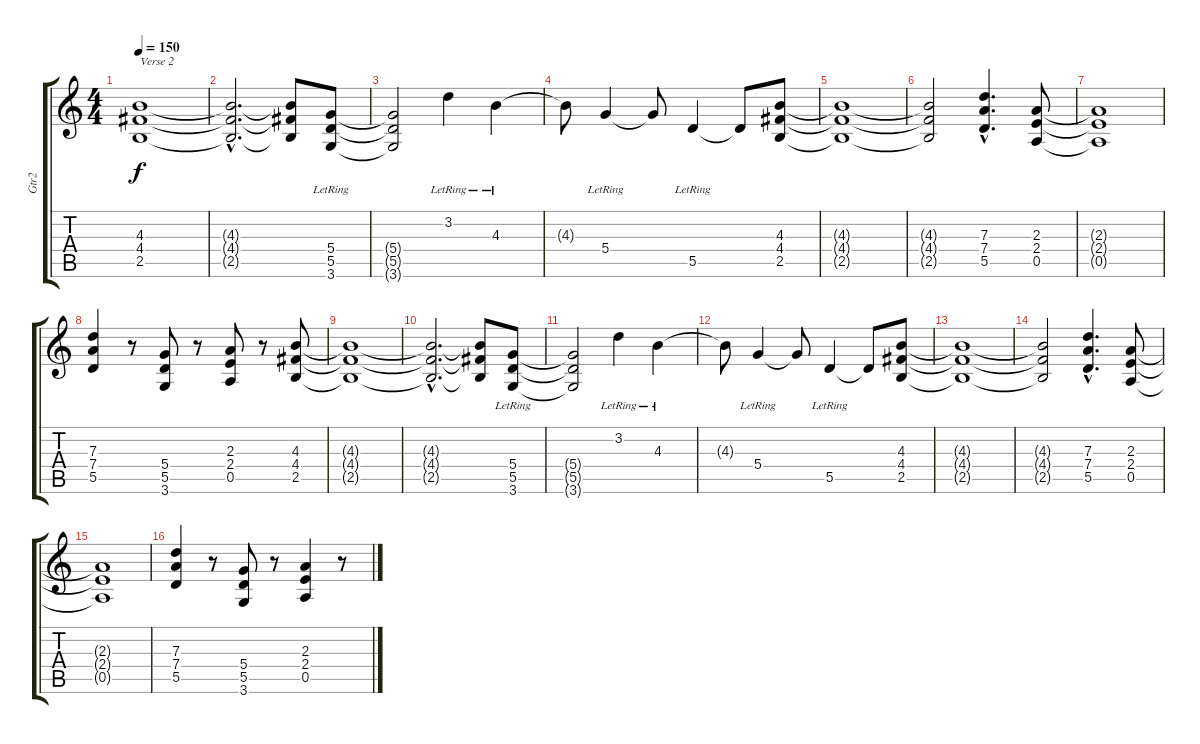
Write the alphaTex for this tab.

\track ("Gtr2" "Gtr2") {instrument overdrivenguitar}
\staff {score tabs}
\tuning (E4 B3 G3 D3 A2 E2) {hide}
\ts (4 4)
\tempo 150
\clef g2
\ks c
(4.3 4.4 2.5).1{txt "Verse 2" dy f} |
(4.3{hac t} 4.4{hac t} 2.5{hac t}).2{d} (4.3{t} 4.4{t} 2.5{t}).8 (5.4{lr} 5.5{lr} 3.6{lr}).8 |
(5.4{t} 5.5{t} 3.6{t}).2 3.2{lr}.4 4.3{lr}.4 |
4.3{t}.8 5.4{lr}.4 5.4{t}.8 5.5{lr}.4 5.5{t}.8 (4.3 4.4 2.5).8 |
(4.3{t} 4.4{t} 2.5{t}).1 |
(4.3{t} 4.4{t} 2.5{t}).2 (7.3{hac} 7.4{hac} 5.5{hac}).4{d} (2.3 2.4 0.5).8 |
(2.3{t} 2.4{t} 0.5{t}).1 |
(7.3 7.4 5.5).4 r.8 (5.4 5.5 3.6).8 r.8 (2.3 2.4 0.5).8 r.8 (4.3 4.4 2.5).8 |
(4.3{t} 4.4{t} 2.5{t}).1 |
(4.3{hac t} 4.4{hac t} 2.5{hac t}).2{d} (4.3{t} 4.4{t} 2.5{t}).8 (5.4{lr} 5.5{lr} 3.6{lr}).8 |
(5.4{t} 5.5{t} 3.6{t}).2 3.2{lr}.4 4.3{lr}.4 |
4.3{t}.8 5.4{lr}.4 5.4{t}.8 5.5{lr}.4 5.5{t}.8 (4.3 4.4 2.5).8 |
(4.3{t} 4.4{t} 2.5{t}).1 |
(4.3{t} 4.4{t} 2.5{t}).2 (7.3{hac} 7.4{hac} 5.5{hac}).4{d} (2.3 2.4 0.5).8 |
(2.3{t} 2.4{t} 0.5{t}).1 |
(7.3 7.4 5.5).4 r.8 (5.4 5.5 3.6).8 r.8 (2.3 2.4 0.5).4 r.8
